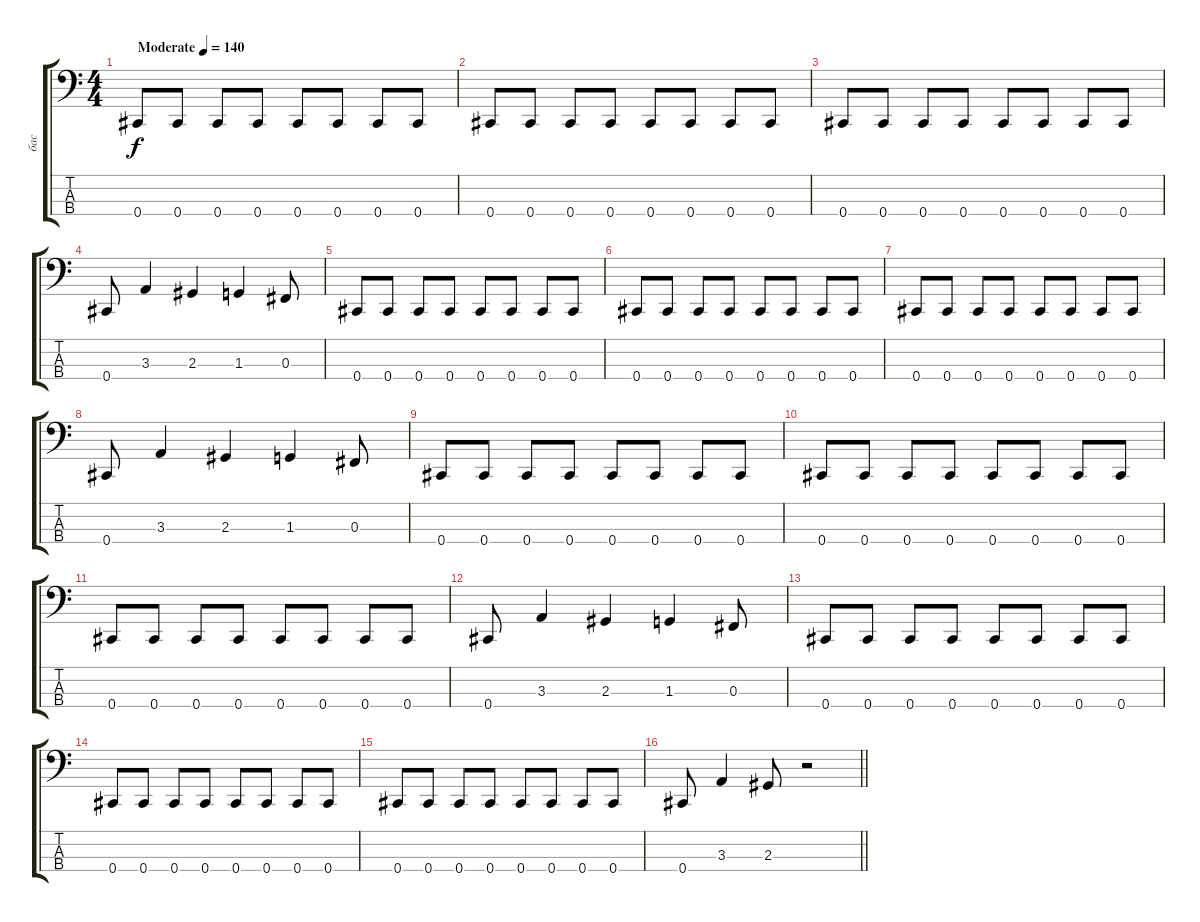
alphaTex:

\track ("бас" "бас") {instrument electricbassfinger}
\staff {score tabs}
\tuning (E2 B1 Gb1 Db1) {hide}
\ts (4 4)
\tempo (140 "Moderate")
\clef f4
\ks c
0.4.8{dy f instrument electricbassfinger} 0.4.8 0.4.8 0.4.8 0.4.8 0.4.8 0.4.8 0.4.8 |
0.4.8 0.4.8 0.4.8 0.4.8 0.4.8 0.4.8 0.4.8 0.4.8 |
0.4.8 0.4.8 0.4.8 0.4.8 0.4.8 0.4.8 0.4.8 0.4.8 |
0.4.8 3.3.4 2.3.4 1.3.4 0.3.8 |
0.4.8 0.4.8 0.4.8 0.4.8 0.4.8 0.4.8 0.4.8 0.4.8 |
0.4.8 0.4.8 0.4.8 0.4.8 0.4.8 0.4.8 0.4.8 0.4.8 |
0.4.8 0.4.8 0.4.8 0.4.8 0.4.8 0.4.8 0.4.8 0.4.8 |
0.4.8 3.3.4 2.3.4 1.3.4 0.3.8 |
0.4.8 0.4.8 0.4.8 0.4.8 0.4.8 0.4.8 0.4.8 0.4.8 |
0.4.8 0.4.8 0.4.8 0.4.8 0.4.8 0.4.8 0.4.8 0.4.8 |
0.4.8 0.4.8 0.4.8 0.4.8 0.4.8 0.4.8 0.4.8 0.4.8 |
0.4.8 3.3.4 2.3.4 1.3.4 0.3.8 |
0.4.8 0.4.8 0.4.8 0.4.8 0.4.8 0.4.8 0.4.8 0.4.8 |
0.4.8 0.4.8 0.4.8 0.4.8 0.4.8 0.4.8 0.4.8 0.4.8 |
0.4.8 0.4.8 0.4.8 0.4.8 0.4.8 0.4.8 0.4.8 0.4.8 |
\barLineRight lightlight
0.4.8 3.3.4 2.3.8 r.2
